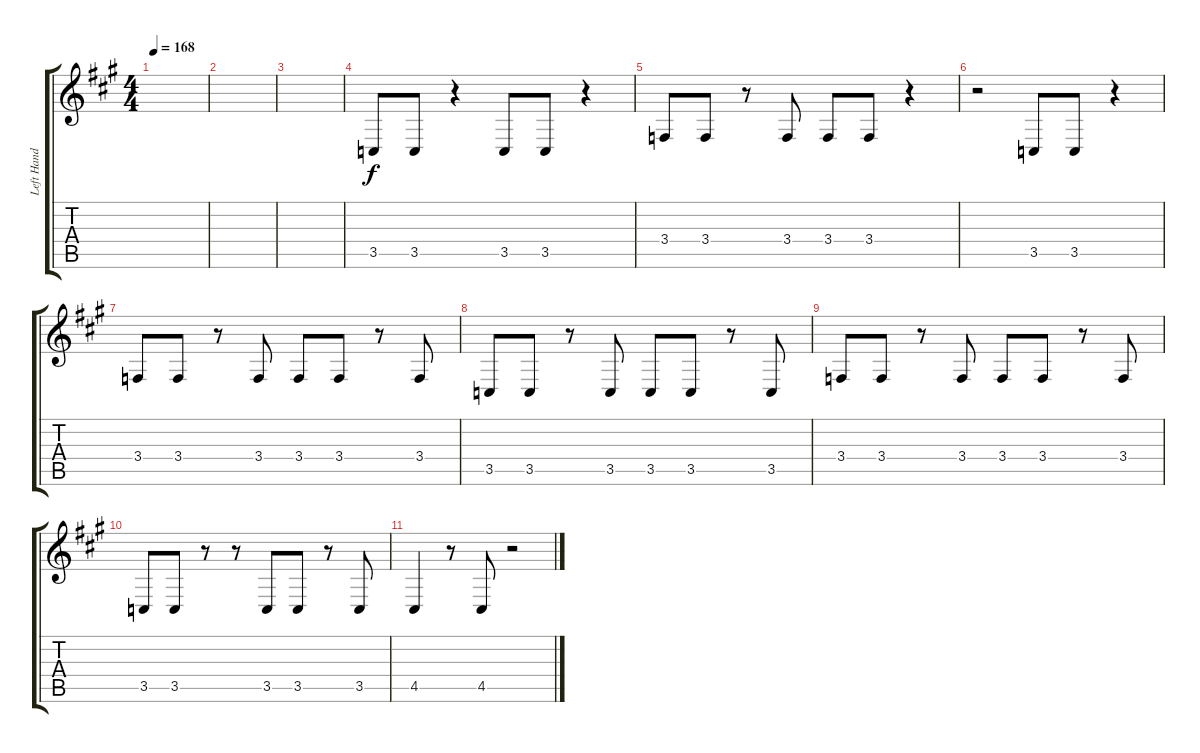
\track ("Left Hand" "Left Hand") {instrument electricgrandpiano}
\staff {score tabs}
\tuning (E4 B3 G3 D3 A2 E2) {hide}
\ts (4 4)
\tempo 168
\clef g2
\ks a
|
|
|
3.5.8 3.5.8 r.4 3.5.8 3.5.8 r.4 |
3.4.8 3.4.8 r.8 3.4.8 3.4.8 3.4.8 r.4 |
r.2 3.5.8 3.5.8 r.4 |
3.4.8 3.4.8 r.8 3.4.8 3.4.8 3.4.8 r.8 3.4.8 |
3.5.8 3.5.8 r.8 3.5.8 3.5.8 3.5.8 r.8 3.5.8 |
3.4.8 3.4.8 r.8 3.4.8 3.4.8 3.4.8 r.8 3.4.8 |
3.5.8 3.5.8 r.8 r.8 3.5.8 3.5.8 r.8 3.5.8 |
4.5.4 r.8 4.5.8 r.2
